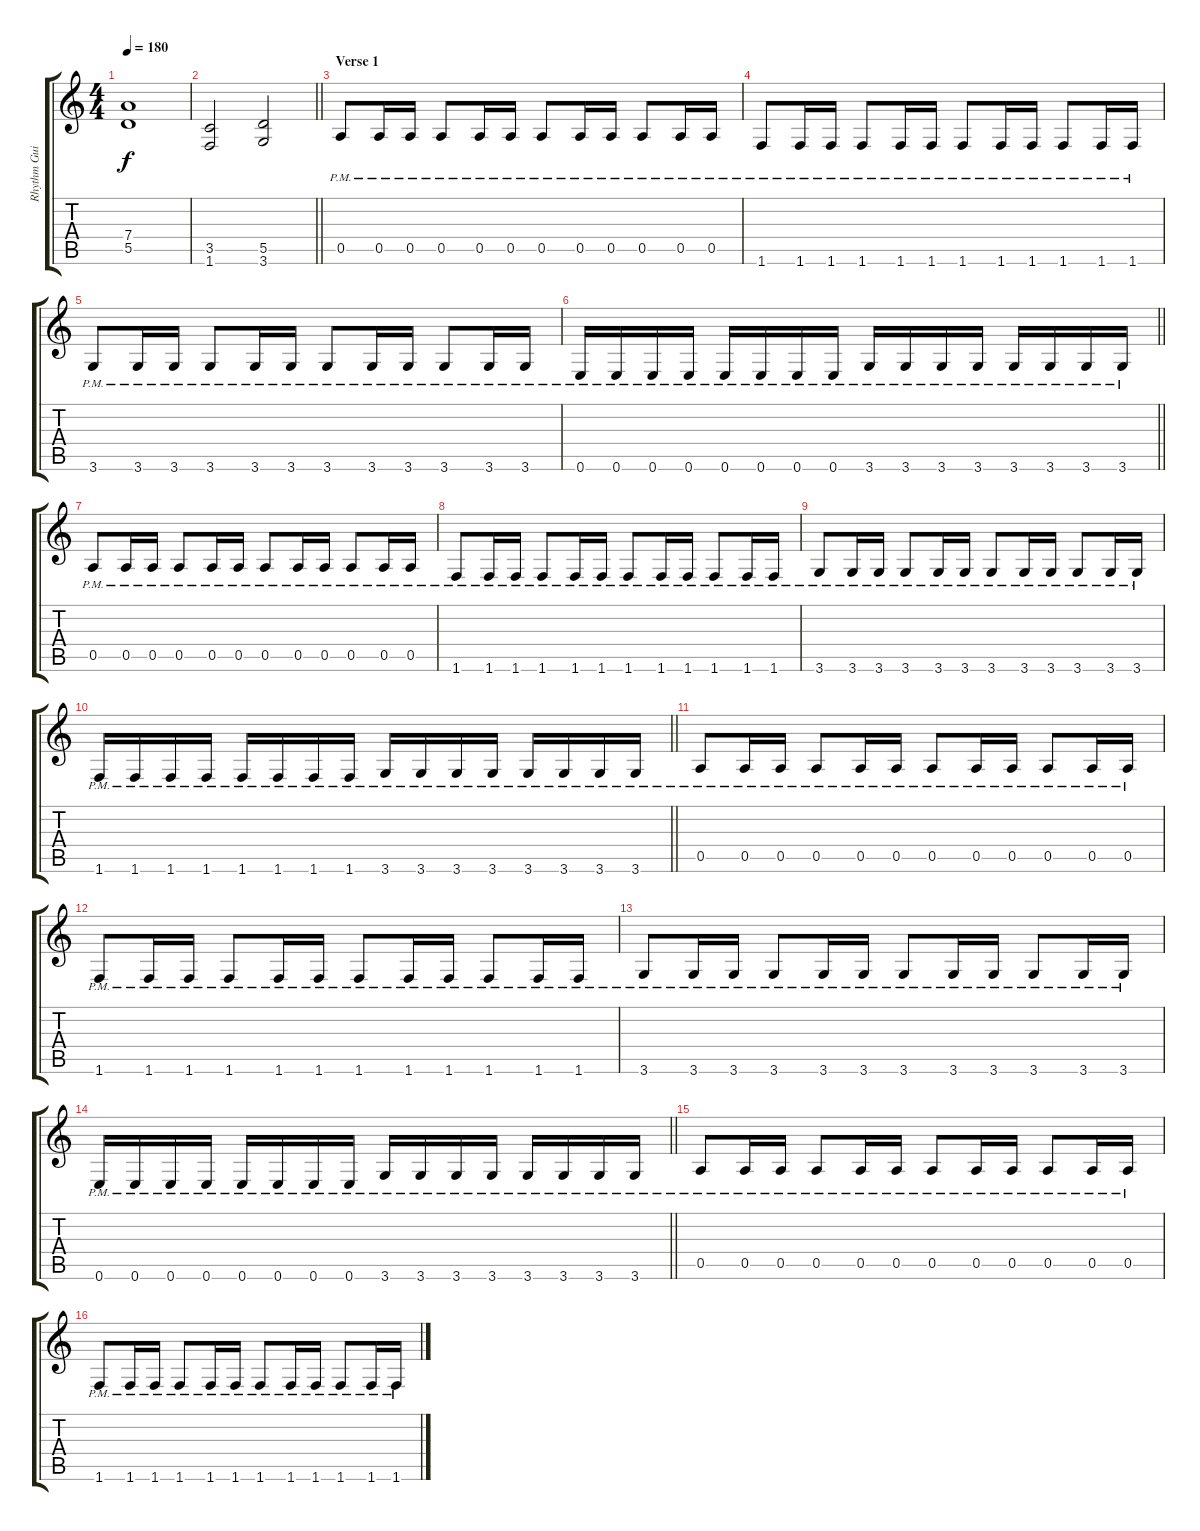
\track ("Rhythm Guitar 2: Tapani Kangas" "Rhythm Gui") {instrument distortionguitar}
\staff {score tabs}
\tuning (E4 B3 G3 D3 A2 E2) {hide}
\ts (4 4)
\tempo 180
\clef g2
\ks aminor
(7.4 5.5).1{dy f} |
\barLineRight lightlight
(3.5 1.6).2 (5.5 3.6).2 |
\section ("" "Verse 1")
0.5{pm}.8 0.5{pm}.16 0.5{pm}.16 0.5{pm}.8 0.5{pm}.16 0.5{pm}.16 0.5{pm}.8 0.5{pm}.16 0.5{pm}.16 0.5{pm}.8 0.5{pm}.16 0.5{pm}.16 |
1.6{pm}.8 1.6{pm}.16 1.6{pm}.16 1.6{pm}.8 1.6{pm}.16 1.6{pm}.16 1.6{pm}.8 1.6{pm}.16 1.6{pm}.16 1.6{pm}.8 1.6{pm}.16 1.6{pm}.16 |
3.6{pm}.8 3.6{pm}.16 3.6{pm}.16 3.6{pm}.8 3.6{pm}.16 3.6{pm}.16 3.6{pm}.8 3.6{pm}.16 3.6{pm}.16 3.6{pm}.8 3.6{pm}.16 3.6{pm}.16 |
\barLineRight lightlight
0.6{pm}.16 0.6{pm}.16 0.6{pm}.16 0.6{pm}.16 0.6{pm}.16 0.6{pm}.16 0.6{pm}.16 0.6{pm}.16 3.6{pm}.16 3.6{pm}.16 3.6{pm}.16 3.6{pm}.16 3.6{pm}.16 3.6{pm}.16 3.6{pm}.16 3.6{pm}.16 |
0.5{pm}.8 0.5{pm}.16 0.5{pm}.16 0.5{pm}.8 0.5{pm}.16 0.5{pm}.16 0.5{pm}.8 0.5{pm}.16 0.5{pm}.16 0.5{pm}.8 0.5{pm}.16 0.5{pm}.16 |
1.6{pm}.8 1.6{pm}.16 1.6{pm}.16 1.6{pm}.8 1.6{pm}.16 1.6{pm}.16 1.6{pm}.8 1.6{pm}.16 1.6{pm}.16 1.6{pm}.8 1.6{pm}.16 1.6{pm}.16 |
3.6{pm}.8 3.6{pm}.16 3.6{pm}.16 3.6{pm}.8 3.6{pm}.16 3.6{pm}.16 3.6{pm}.8 3.6{pm}.16 3.6{pm}.16 3.6{pm}.8 3.6{pm}.16 3.6{pm}.16 |
\barLineRight lightlight
1.6{pm}.16 1.6{pm}.16 1.6{pm}.16 1.6{pm}.16 1.6{pm}.16 1.6{pm}.16 1.6{pm}.16 1.6{pm}.16 3.6{pm}.16 3.6{pm}.16 3.6{pm}.16 3.6{pm}.16 3.6{pm}.16 3.6{pm}.16 3.6{pm}.16 3.6{pm}.16 |
0.5{pm}.8 0.5{pm}.16 0.5{pm}.16 0.5{pm}.8 0.5{pm}.16 0.5{pm}.16 0.5{pm}.8 0.5{pm}.16 0.5{pm}.16 0.5{pm}.8 0.5{pm}.16 0.5{pm}.16 |
1.6{pm}.8 1.6{pm}.16 1.6{pm}.16 1.6{pm}.8 1.6{pm}.16 1.6{pm}.16 1.6{pm}.8 1.6{pm}.16 1.6{pm}.16 1.6{pm}.8 1.6{pm}.16 1.6{pm}.16 |
3.6{pm}.8 3.6{pm}.16 3.6{pm}.16 3.6{pm}.8 3.6{pm}.16 3.6{pm}.16 3.6{pm}.8 3.6{pm}.16 3.6{pm}.16 3.6{pm}.8 3.6{pm}.16 3.6{pm}.16 |
\barLineRight lightlight
0.6{pm}.16 0.6{pm}.16 0.6{pm}.16 0.6{pm}.16 0.6{pm}.16 0.6{pm}.16 0.6{pm}.16 0.6{pm}.16 3.6{pm}.16 3.6{pm}.16 3.6{pm}.16 3.6{pm}.16 3.6{pm}.16 3.6{pm}.16 3.6{pm}.16 3.6{pm}.16 |
0.5{pm}.8 0.5{pm}.16 0.5{pm}.16 0.5{pm}.8 0.5{pm}.16 0.5{pm}.16 0.5{pm}.8 0.5{pm}.16 0.5{pm}.16 0.5{pm}.8 0.5{pm}.16 0.5{pm}.16 |
1.6{pm}.8 1.6{pm}.16 1.6{pm}.16 1.6{pm}.8 1.6{pm}.16 1.6{pm}.16 1.6{pm}.8 1.6{pm}.16 1.6{pm}.16 1.6{pm}.8 1.6{pm}.16 1.6{pm}.16
